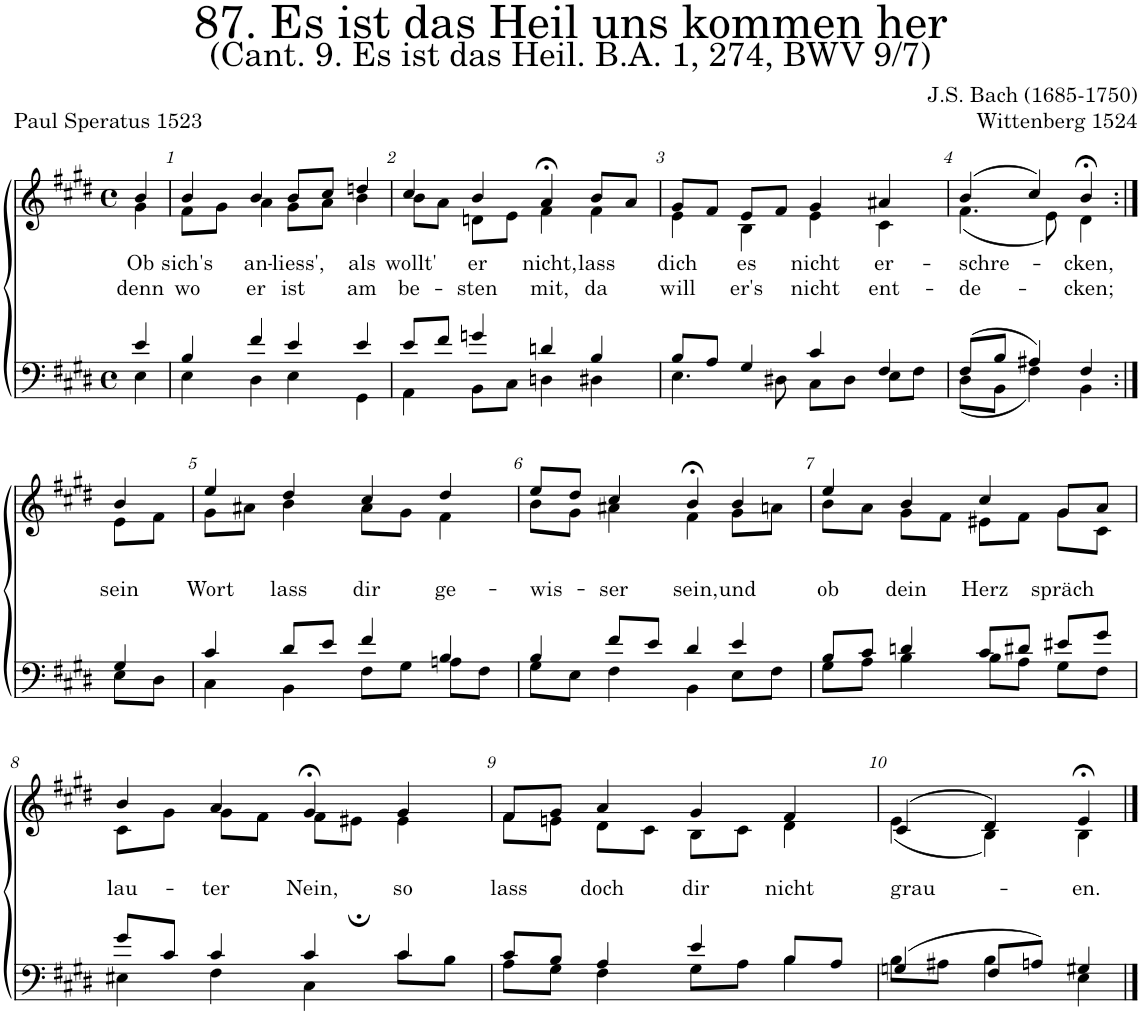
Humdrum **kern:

**kern	**kern	**text	**text
*part2	*part1	*part1	*part1
*staff2	*staff1	*staff1	*staff1
*I"Tenor/Bass	*I"Soprano/Alto	*	*
*clefF4	*clefG2	*	*
*k[f#c#g#d#]	*k[f#c#g#d#]	*	*
*M4/4	*M4/4	*	*
*met(c)	*met(c)	*	*
=	=	=	=
*^	*	*	*
!	!	!	!LO:LY:b	!LO:LY:b
*	*	*^	*	*
4e/	4E\	4b/	4g#\	Ob	denn
=1	=1	=1	=1	=1	=1
!	!	!	!	!LO:LY:b	!LO:LY:b
4B/	4E\	4b/	8f#\L	sich's	wo
.	.	.	8g#\J	.	.
!	!	!	!	!LO:LY:b	!LO:LY:b
4f#/	4D#\	4b/	4a\	an-	er
!	!	!	!	!LO:LY:b	!LO:LY:b
4e/	4E\	8b/L	8g#\L	-liess',	ist
.	.	8cc#/J	8a\J	.	.
!	!	!	!	!LO:LY:b	!LO:LY:b
4e/	4GG#\	4ddn/	4b\	als	am
=2	=2	=2	=2	=2	=2
!	!	!	!	!LO:LY:b	!LO:LY:b
8e/L	4AA\	4cc#/	8b\L	wollt'	be-
8f#/J	.	.	8a\J	.	.
!	!	!	!	!LO:LY:b	!LO:LY:b
4gn/	8BB\L	4b/	8dn\L	er	-sten
.	8C#\J	.	8e\J	.	.
!	!	!	!	!LO:LY:b	!LO:LY:b
4dn/	4Dn\	4a;<,/	4f#\	nicht,	mit,
!	!	!	!	!LO:LY:b	!LO:LY:b
4B/	4D#X\	8b/L	4f#\	lass	da
.	.	8a/J	.	.	.
=3	=3	=3	=3	=3	=3
!	!	!	!	!LO:LY:b	!LO:LY:b
8B/L	4.E\	8g#/L	4e\	dich	will
8A/J	.	8f#/J	.	.	.
!	!	!	!	!LO:LY:b	!LO:LY:b
4G#/	.	8e/L	4B\	es	er's
.	8D#X\	8f#/J	.	.	.
!	!	!	!	!LO:LY:b	!LO:LY:b
4c#/	8C#\L	4g#/	4e\	nicht	nicht
.	8D#\J	.	.	.	.
!	!	!	!	!LO:LY:b	!LO:LY:b
4F#/	8E\L	4a#X/	4c#\	er-	ent-
.	8F#\J	.	.	.	.
=4	=4	=4	=4	=4	=4
!	!	!	!	!LO:LY:b	!LO:LY:b
(8F#/L	(8D#\L	(4b/	(4.f#\	-schre-	-de-
8B/J	8BB\J	.	.	.	.
4A#X/)	4F#\)	4cc#/)	.	.	.
.	.	.	8e\)	.	.
!	!	!	!	!LO:LY:b	!LO:LY:b
4F#/	4BB\	4b;<,/	4d#\	-cken,	-cken;
!!LO:LB:g=z	!!
=4X1:|!	=4X1:|!	=4X1:|!	=4X1:|!	=4X1:|!	=4X1:|!
!	!	!	!	!	!LO:LY:b
4G#/	8E\L	4b/	8e\L	.	sein
.	8D#\J	.	8f#\J	.	.
=5	=5	=5	=5	=5	=5
!	!	!	!	!	!LO:LY:b
4c#/	4C#\	4ee/	8g#\L	.	Wort
.	.	.	8a#X\J	.	.
!	!	!	!	!	!LO:LY:b
8d#/L	4BB\	4dd#/	4b\	.	lass
8e/J	.	.	.	.	.
!	!	!	!	!	!LO:LY:b
4f#/	8F#\L	4cc#/	8a#\L	.	dir
.	8G#\J	.	8g#\J	.	.
!	!	!	!	!	!LO:LY:b
4B/	8An\L	4dd#/	4f#\	.	ge-
.	8F#\J	.	.	.	.
=6	=6	=6	=6	=6	=6
!	!	!	!	!	!LO:LY:b
4B/	8G#\L	8ee/L	8b\L	.	-wis-
.	8E\J	8dd#/J	8g#\J	.	.
!	!	!	!	!	!LO:LY:b
8f#/L	4F#\	4cc#/	4a#X\	.	-ser
8e/J	.	.	.	.	.
!	!	!	!	!	!LO:LY:b
4d#/	4BB\	4b;<,/	4f#\	.	sein,
!	!	!	!	!	!LO:LY:b
4e/	8E\L	4b/	8g#\L	.	und
.	8F#\J	.	8an\J	.	.
=7	=7	=7	=7	=7	=7
!	!	!	!	!	!LO:LY:b
8B/L	8G#\L	4ee/	8b\L	.	ob
8c#/J	8A\J	.	8a\J	.	.
!	!	!	!	!	!LO:LY:b
4dn/	4B\	4b/	8g#\L	.	dein
.	.	.	8f#\J	.	.
!	!	!	!	!	!LO:LY:b
8c#/L	8B\L	4cc#/	8e#X\L	.	Herz
8d#X/J	8A\J	.	8f#\J	.	.
!	!	!	!	!	!LO:LY:b
8e#X/L	8G#\L	8g#/L	8g#\L	.	spräch
8g#/J	8F#\J	8a/J	8c#\J	.	.
!!LO:LB:g=z	!!
=8	=8	=8	=8	=8	=8
!	!	!	!	!	!LO:LY:b
8g#/L	4E#X\	4b/	8c#\L	.	lau-
8c#/J	.	.	8g#\J	.	.
!	!	!	!	!	!LO:LY:b
4c#/	4F#\	4a/	8g#\L	.	-ter
.	.	.	8f#\J	.	.
!	!	!	!	!	!LO:LY:b
4c#/	4C#\	4g#;<,/	8f#\L	.	Nein,
.	.	.	8e#X;\J	.	.
!	!	!	!	!	!LO:LY:b
4c#/	8c#\L	4g#/	4e#\	.	so
.	8B\J	.	.	.	.
=9	=9	=9	=9	=9	=9
!	!	!	!	!	!LO:LY:b
8c#/L	8A\L	8f#/L	8f#\L	.	lass
8B/J	8G#\J	8g#/J	8en\J	.	.
!	!	!	!	!	!LO:LY:b
4A/	4F#\	4a/	8d#\L	.	doch
.	.	.	8c#\J	.	.
!	!	!	!	!	!LO:LY:b
4e/	8G#\L	4g#/	8B\L	.	dir
.	8A\J	.	8c#\J	.	.
!	!	!	!	!	!LO:LY:b
8B/L	4B\	4f#/	4d#\	.	nicht
8A/J	.	.	.	.	.
=10	=10	=10	=10	=10	=10
!	!	!	!	!	!LO:LY:b
(4Gn/	8B\L	(4c#/	(4e\	.	grau-
.	8A#X\J	.	.	.	.
8F#/L	4B\	4d#/)	4B\)	.	.
8An/J)	.	.	.	.	.
!	!	!	!	!	!LO:LY:b
4G#X/	4E\	4e;</	4B\	.	-en.
*v	*v	*	*	*	*
*	*v	*v	*	*
==	==	==	==
*-	*-	*-	*-
